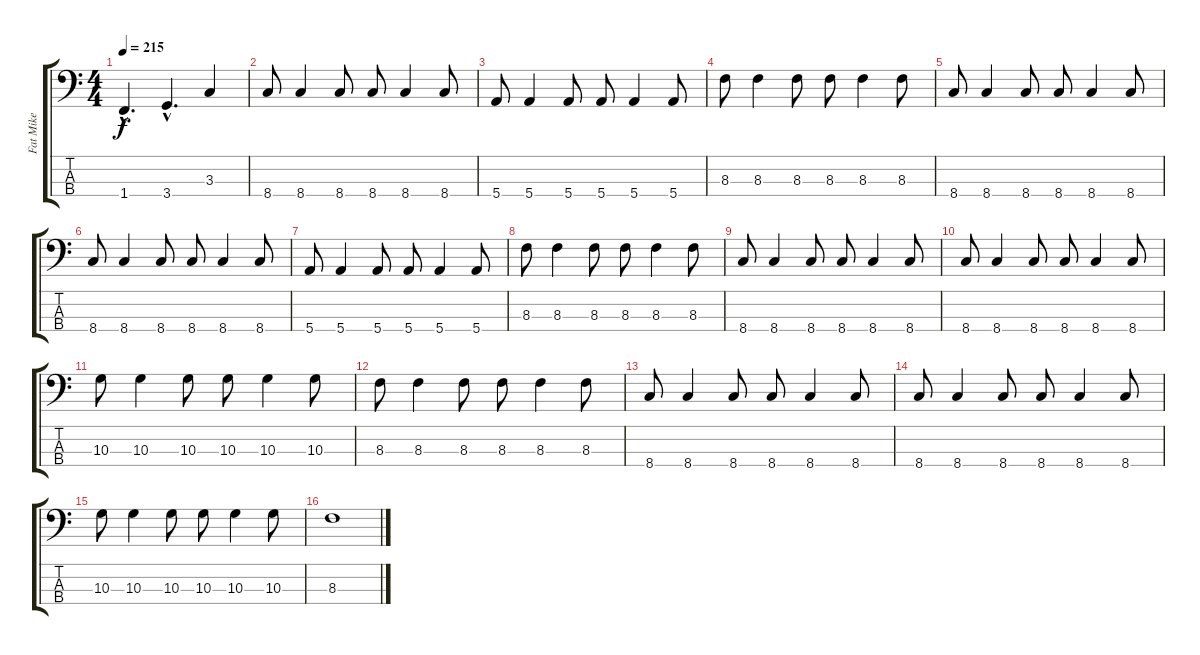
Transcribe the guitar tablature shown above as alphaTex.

\track ("Fat Mike" "Fat Mike") {instrument electricbassfinger}
\staff {score tabs}
\tuning (G2 D2 A1 E1) {hide}
\ts (4 4)
\tempo 215
\clef f4
\ks c
1.4{hac}.4{d dy f} 3.4{hac}.4{d} 3.3.4 |
8.4.8 8.4.4 8.4.8 8.4.8 8.4.4 8.4.8 |
5.4.8 5.4.4 5.4.8 5.4.8 5.4.4 5.4.8 |
8.3.8 8.3.4 8.3.8 8.3.8 8.3.4 8.3.8 |
8.4.8 8.4.4 8.4.8 8.4.8 8.4.4 8.4.8 |
8.4.8 8.4.4 8.4.8 8.4.8 8.4.4 8.4.8 |
5.4.8 5.4.4 5.4.8 5.4.8 5.4.4 5.4.8 |
8.3.8 8.3.4 8.3.8 8.3.8 8.3.4 8.3.8 |
8.4.8 8.4.4 8.4.8 8.4.8 8.4.4 8.4.8 |
8.4.8 8.4.4 8.4.8 8.4.8 8.4.4 8.4.8 |
10.3.8 10.3.4 10.3.8 10.3.8 10.3.4 10.3.8 |
8.3.8 8.3.4 8.3.8 8.3.8 8.3.4 8.3.8 |
8.4.8 8.4.4 8.4.8 8.4.8 8.4.4 8.4.8 |
8.4.8 8.4.4 8.4.8 8.4.8 8.4.4 8.4.8 |
10.3.8 10.3.4 10.3.8 10.3.8 10.3.4 10.3.8 |
8.3.1
